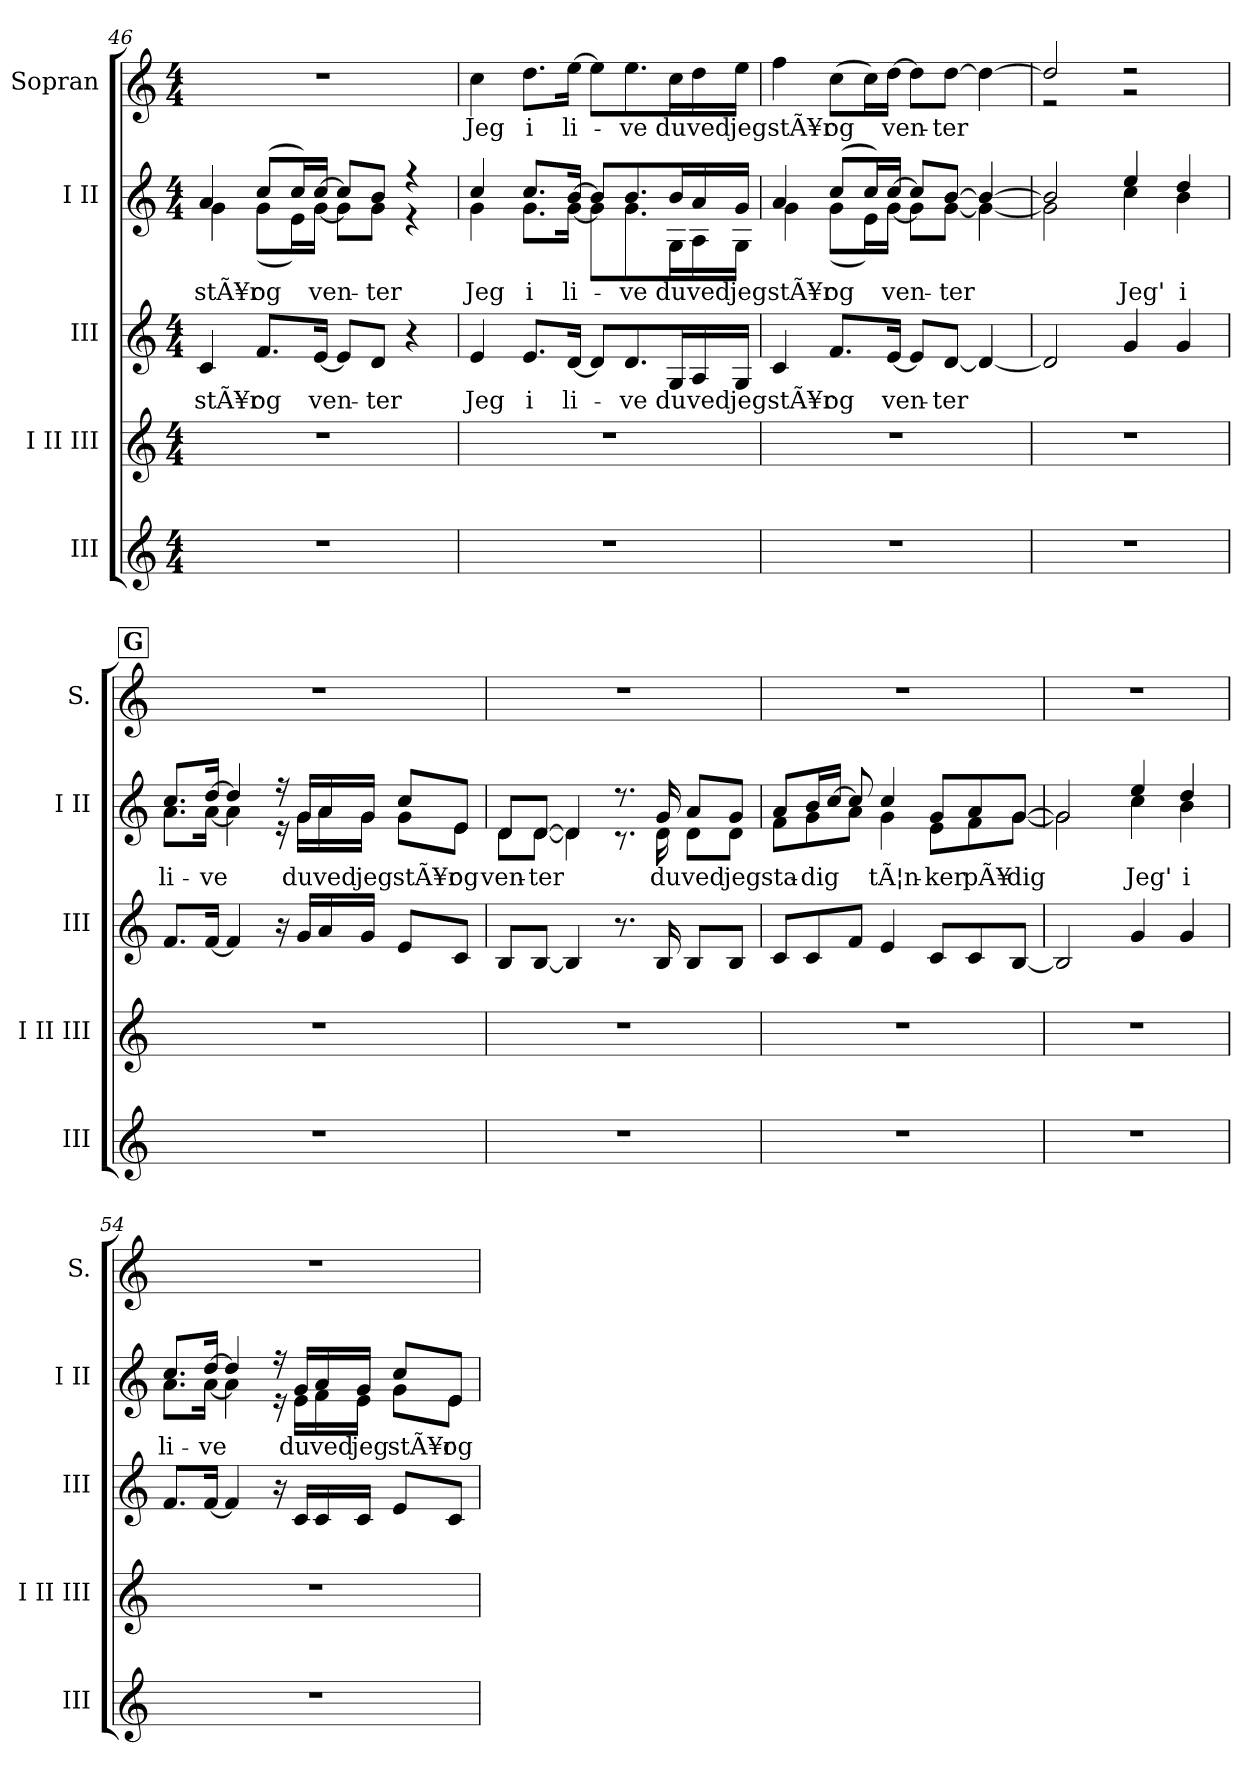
**kern	**kern	**kern	**text	**kern	**text	**kern	**text
*part5	*part4	*part3	*part3	*part2	*part2	*part1	*part1
*staff5	*staff4	*staff3	*staff3	*staff2	*staff2	*staff1	*staff1
*I"III	*I"I II III	*I"III	*	*I"I II	*	*I"Sopran	*
*I'III	*I'I II III	*I'III	*	*I'I II	*	*I'S.	*
*clefG2	*clefG2	*clefG2	*	*clefG2	*	*clefG2	*
*k[]	*k[]	*k[]	*	*k[]	*	*k[]	*
*M4/4	*M4/4	*M4/4	*	*M4/4	*	*M4/4	*
=46	=46	=46	=46	=46	=46	=46	=46
!	!	!	!LO:LY:b	!	!LO:LY:b	!	!
*	*	*	*	*^	*	*	*
1r	1r	4c/	stÃ¥r	4a/	4g\	stÃ¥r	1r	.
!	!	!	!LO:LY:b	!	!	!LO:LY:b	!	!
.	.	8.f/L	og	(8cc/L	(8g\L	og	.	.
.	.	.	.	16cc/L)	16e\L)	.	.	.
!	!	!	!LO:LY:b	!	!	!LO:LY:b	!	!
.	.	[16e/Jk	ven-	[16cc/JJ	[16g\JJ	ven-	.	.
.	.	8e/L]	.	8cc/L]	8g\L]	.	.	.
!	!	!	!LO:LY:b	!	!	!LO:LY:b	!	!
.	.	8d/J	-ter	8b/J	8g\J	-ter	.	.
.	.	4r	.	4r	4r	.	.	.
=47	=47	=47	=47	=47	=47	=47	=47	=47
!	!	!	!LO:LY:b	!	!	!LO:LY:b	!	!LO:LY:b
1r	1r	4e/	Jeg	4cc/	4g\	Jeg	4cc\	Jeg
!	!	!	!LO:LY:b	!	!	!LO:LY:b	!	!LO:LY:b
.	.	8.e/L	i	8.cc/L	8.g\L	i	8.dd\L	i
!	!	!	!LO:LY:b	!	!	!LO:LY:b	!	!LO:LY:b
.	.	[16d/Jk	li-	[16b/Jk	[16g\Jk	li-	[16ee\Jk	li-
.	.	8d/L]	.	8b/L]	8g\L]	.	8ee\L]	.
!	!	!	!LO:LY:b	!	!	!LO:LY:b	!	!LO:LY:b
.	.	8.d/	-ve	8.b/	8.g\	-ve	8.ee\	-ve
!	!	!	!LO:LY:b	!	!	!LO:LY:b	!	!LO:LY:b
.	.	16G/L	du	16b/L	16G\L	du	16cc\L	du
!	!	!	!LO:LY:b	!	!	!LO:LY:b	!	!LO:LY:b
.	.	16A/	ved	16a/	16A\	ved	16dd\	ved
!	!	!	!LO:LY:b	!	!	!LO:LY:b	!	!LO:LY:b
.	.	16G/JJ	jeg	16g/JJ	16G\JJ	jeg	16ee\JJ	jeg
=48	=48	=48	=48	=48	=48	=48	=48	=48
!	!	!	!LO:LY:b	!	!	!LO:LY:b	!	!LO:LY:b
1r	1r	4c/	stÃ¥r	4a/	4g\	stÃ¥r	4ff\	stÃ¥r
!	!	!	!LO:LY:b	!	!	!LO:LY:b	!	!LO:LY:b
.	.	8.f/L	og	(8cc/L	(8g\L	og	(8cc\L	og
.	.	.	.	16cc/L)	16e\L)	.	16cc\L)	.
!	!	!	!LO:LY:b	!	!	!LO:LY:b	!	!LO:LY:b
.	.	[16e/Jk	ven-	[16cc/JJ	[16g\JJ	ven-	[16dd\JJ	ven-
.	.	8e/L]	.	8cc/L]	8g\L]	.	8dd\L]	.
!	!	!	!LO:LY:b	!	!	!LO:LY:b	!	!LO:LY:b
.	.	[8d/J	-ter	[8b/J	[8g\J	-ter	[8dd\J	-ter
.	.	4d/_	.	4b/_	4g\_	.	4dd\_	.
=49	=49	=49	=49	=49	=49	=49	=49	=49
*	*	*	*	*	*	*	*^	*
1r	1r	2d/]	.	2b/]	2g\]	.	2dd/]	2r	.
!	!	!	!	!	!	!LO:LY:b	!	!	!
.	.	4g/	.	4ee/	4cc\	Jeg'	2r	2r	.
!	!	!	!	!	!	!LO:LY:b	!	!	!
.	.	4g/	.	4dd/	4b\	i	.	.	.
*	*	*	*	*	*	*	*v	*v	*
!!LO:LB:g=z
!!LO:REH:place=s1:a:B:fs=14:t=G
=50	=50	=50	=50	=50	=50	=50	=50	=50
!	!	!	!	!	!	!LO:LY:b	!	!
1r	1r	8.f/L	.	8.cc/L	8.a\L	li-	1r	.
!	!	!	!	!	!	!LO:LY:b	!	!
.	.	[16f/Jk	.	[16dd/Jk	[16a\Jk	-ve	.	.
.	.	4f/]	.	4dd/]	4a\]	.	.	.
.	.	16r	.	16r	16r	.	.	.
!	!	!	!	!	!	!LO:LY:b	!	!
.	.	16g/LL	.	16g/LL	16g\LL	du	.	.
!	!	!	!	!	!	!LO:LY:b	!	!
.	.	16a/	.	16a/	16a\	ved	.	.
!	!	!	!	!	!	!LO:LY:b	!	!
.	.	16g/JJ	.	16g/JJ	16g\JJ	jeg	.	.
!	!	!	!	!	!	!LO:LY:b	!	!
.	.	8e/L	.	8cc/L	8g\L	stÃ¥r	.	.
!	!	!	!	!	!	!LO:LY:b	!	!
.	.	8c/J	.	8e/J	8e\J	og	.	.
=51	=51	=51	=51	=51	=51	=51	=51	=51
!	!	!	!	!	!	!LO:LY:b	!	!
1r	1r	8B/L	.	8d/L	8d\L	ven-	1r	.
!	!	!	!	!	!	!LO:LY:b	!	!
.	.	[8B/J	.	[8d/J	[8d\J	-ter	.	.
.	.	4B/]	.	4d/]	4d\]	.	.	.
.	.	8.r	.	8.r	8.r	.	.	.
!	!	!	!	!	!	!LO:LY:b	!	!
.	.	16B/	.	16g/	16d\	du	.	.
!	!	!	!	!	!	!LO:LY:b	!	!
.	.	8B/L	.	8a/L	8d\L	ved	.	.
!	!	!	!	!	!	!LO:LY:b	!	!
.	.	8B/J	.	8g/J	8d\J	jeg	.	.
=52	=52	=52	=52	=52	=52	=52	=52	=52
!	!	!	!	!	!	!LO:LY:b	!	!
1r	1r	8c/L	.	8a/L	8f\L	sta-	1r	.
!	!	!	!	!	!	!LO:LY:b	!	!
.	.	8c/	.	16b/L	8g\	-dig	.	.
.	.	.	.	[16cc/JJ	.	.	.	.
.	.	8f/J	.	8cc/]	8a\J	.	.	.
!	!	!	!	!	!	!LO:LY:b	!	!
.	.	4e/	.	4cc/	4g\	tÃ¦n-	.	.
!	!	!	!	!	!	!LO:LY:b	!	!
.	.	8c/L	.	8g/L	8e\L	-ker	.	.
!	!	!	!	!	!	!LO:LY:b	!	!
.	.	8c/	.	8a/	8f\	pÃ¥	.	.
!	!	!	!	!	!	!LO:LY:b	!	!
.	.	[8B/J	.	[8g/J	[8g\J	dig	.	.
=53	=53	=53	=53	=53	=53	=53	=53	=53
1r	1r	2B/]	.	2g/]	2g\]	.	1r	.
!	!	!	!	!	!	!LO:LY:b	!	!
.	.	4g/	.	4ee/	4cc\	Jeg'	.	.
!	!	!	!	!	!	!LO:LY:b	!	!
.	.	4g/	.	4dd/	4b\	i	.	.
=54	=54	=54	=54	=54	=54	=54	=54	=54
!	!	!	!	!	!	!LO:LY:b	!	!
1r	1r	8.f/L	.	8.cc/L	8.a\L	li-	1r	.
!	!	!	!	!	!	!LO:LY:b	!	!
.	.	[16f/Jk	.	[16dd/Jk	[16a\Jk	-ve	.	.
.	.	4f/]	.	4dd/]	4a\]	.	.	.
.	.	16r	.	16r	16r	.	.	.
!	!	!	!	!	!	!LO:LY:b	!	!
.	.	16c/LL	.	16g/LL	16e\LL	du	.	.
!	!	!	!	!	!	!LO:LY:b	!	!
.	.	16c/	.	16a/	16f\	ved	.	.
!	!	!	!	!	!	!LO:LY:b	!	!
.	.	16c/JJ	.	16g/JJ	16e\JJ	jeg	.	.
!	!	!	!	!	!	!LO:LY:b	!	!
.	.	8e/L	.	8cc/L	8g\L	stÃ¥r	.	.
!	!	!	!	!	!	!LO:LY:b	!	!
.	.	8c/J	.	8e/J	8e\J	og	.	.
*	*	*	*	*v	*v	*	*	*
=	=	=	=	=	=	=	=
*-	*-	*-	*-	*-	*-	*-	*-
